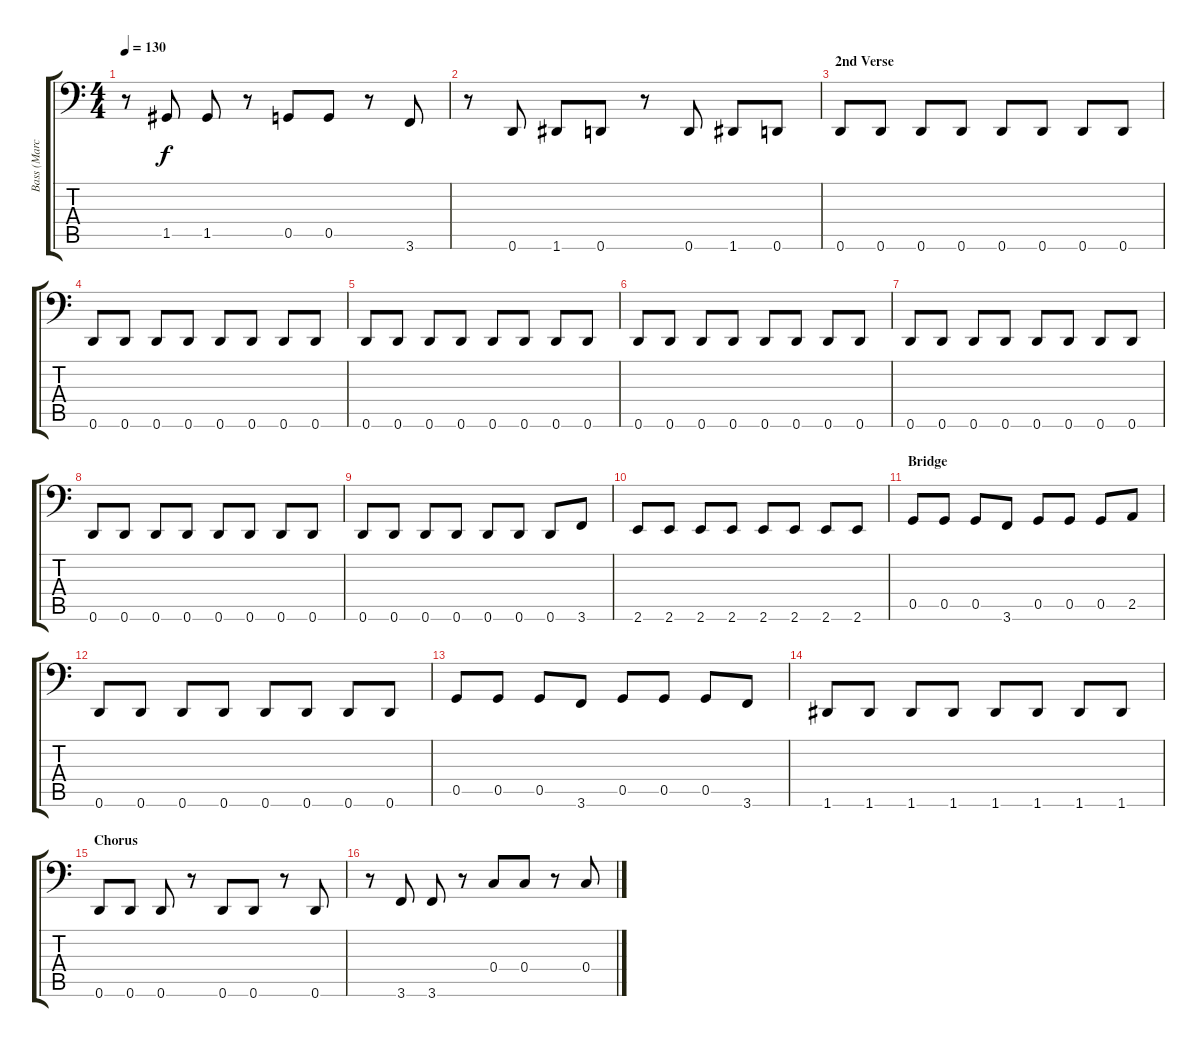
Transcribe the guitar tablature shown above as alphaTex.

\track ("Bass (Marco Hietala)" "Bass (Marc") {instrument electricbasspick}
\staff {score tabs}
\tuning (D3 A2 F2 C2 G1 D1) {hide}
\ts (4 4)
\tempo 130
\clef f4
\ks c
r.8{dy f} 1.5.8 1.5.8 r.8 0.5.8 0.5.8 r.8 3.6.8 |
r.8 0.6.8 1.6.8 0.6.8 r.8 0.6.8 1.6.8 0.6.8 |
\section ("" "2nd Verse")
0.6.8 0.6.8 0.6.8 0.6.8 0.6.8 0.6.8 0.6.8 0.6.8 |
0.6.8 0.6.8 0.6.8 0.6.8 0.6.8 0.6.8 0.6.8 0.6.8 |
0.6.8 0.6.8 0.6.8 0.6.8 0.6.8 0.6.8 0.6.8 0.6.8 |
0.6.8 0.6.8 0.6.8 0.6.8 0.6.8 0.6.8 0.6.8 0.6.8 |
0.6.8 0.6.8 0.6.8 0.6.8 0.6.8 0.6.8 0.6.8 0.6.8 |
0.6.8 0.6.8 0.6.8 0.6.8 0.6.8 0.6.8 0.6.8 0.6.8 |
0.6.8 0.6.8 0.6.8 0.6.8 0.6.8 0.6.8 0.6.8 3.6.8 |
2.6.8 2.6.8 2.6.8 2.6.8 2.6.8 2.6.8 2.6.8 2.6.8 |
\section ("" "Bridge")
0.5.8 0.5.8 0.5.8 3.6.8 0.5.8 0.5.8 0.5.8 2.5.8 |
0.6.8 0.6.8 0.6.8 0.6.8 0.6.8 0.6.8 0.6.8 0.6.8 |
0.5.8 0.5.8 0.5.8 3.6.8 0.5.8 0.5.8 0.5.8 3.6.8 |
1.6.8 1.6.8 1.6.8 1.6.8 1.6.8 1.6.8 1.6.8 1.6.8 |
\section ("" "Chorus")
0.6.8 0.6.8 0.6.8 r.8 0.6.8 0.6.8 r.8 0.6.8 |
r.8 3.6.8 3.6.8 r.8 0.4.8 0.4.8 r.8 0.4.8
